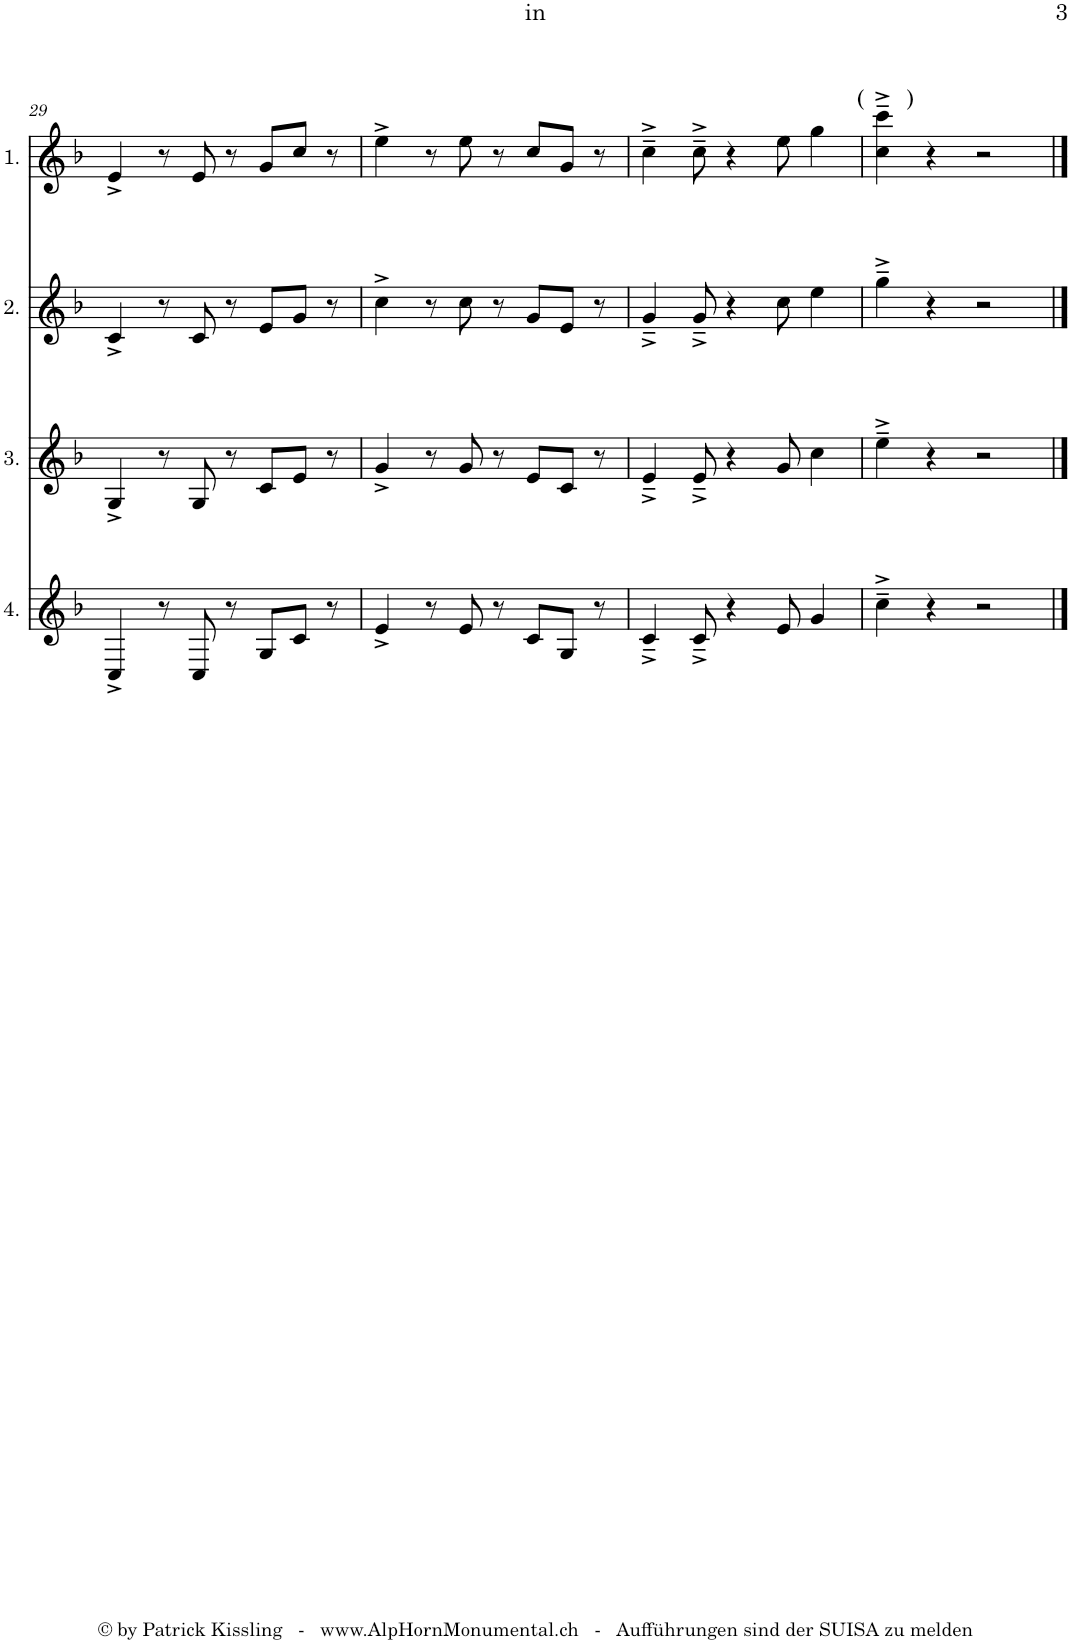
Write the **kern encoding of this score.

**kern	**kern	**kern	**kern
*part4	*part3	*part2	*part1
*staff4	*staff3	*staff2	*staff1
*I"4.	*I"3.	*I"2.	*I"1.
!!LO:PB:g=z
*clefG2	*clefG2	*clefG2	*clefG2
*Trd4c7	*Trd4c7	*Trd4c7	*Trd4c7
*k[b-]	*k[b-]	*k[b-]	*k[b-]
*M4/4	*M4/4	*M4/4	*M4/4
=29	=29	=29	=29
4C^/	4G^/	4c^/	4e^/
8r	8r	8r	8r
8C/	8G/	8c/	8e/
8r	8r	8r	8r
8G/L	8c/L	8e/L	8g/L
8c/J	8e/J	8g/J	8cc/J
8r	8r	8r	8r
=30	=30	=30	=30
4e^/	4g^/	4cc^\	4ee^\
8r	8r	8r	8r
8e/	8g/	8cc\	8ee\
8r	8r	8r	8r
8c/L	8e/L	8g/L	8cc/L
8G/J	8c/J	8e/J	8g/J
8r	8r	8r	8r
=31	=31	=31	=31
4c~^/	4e~^/	4g~^/	4cc~^\
8c~^/	8e~^/	8g~^/	8cc~^\
4r	4r	4r	4r
8e/	8g/	8cc\	8ee\
4g/	4cc\	4ee\	4gg\
=32	=32	=32	=32
!	!	!	!LO:TX:a:t=(      )
4cc~^\	4ee~^\	4gg~^\	4cc\~^ 4ccc\~^
4r	4r	4r	4r
2r	2r	2r	2r
==	==	==	==
*-	*-	*-	*-
